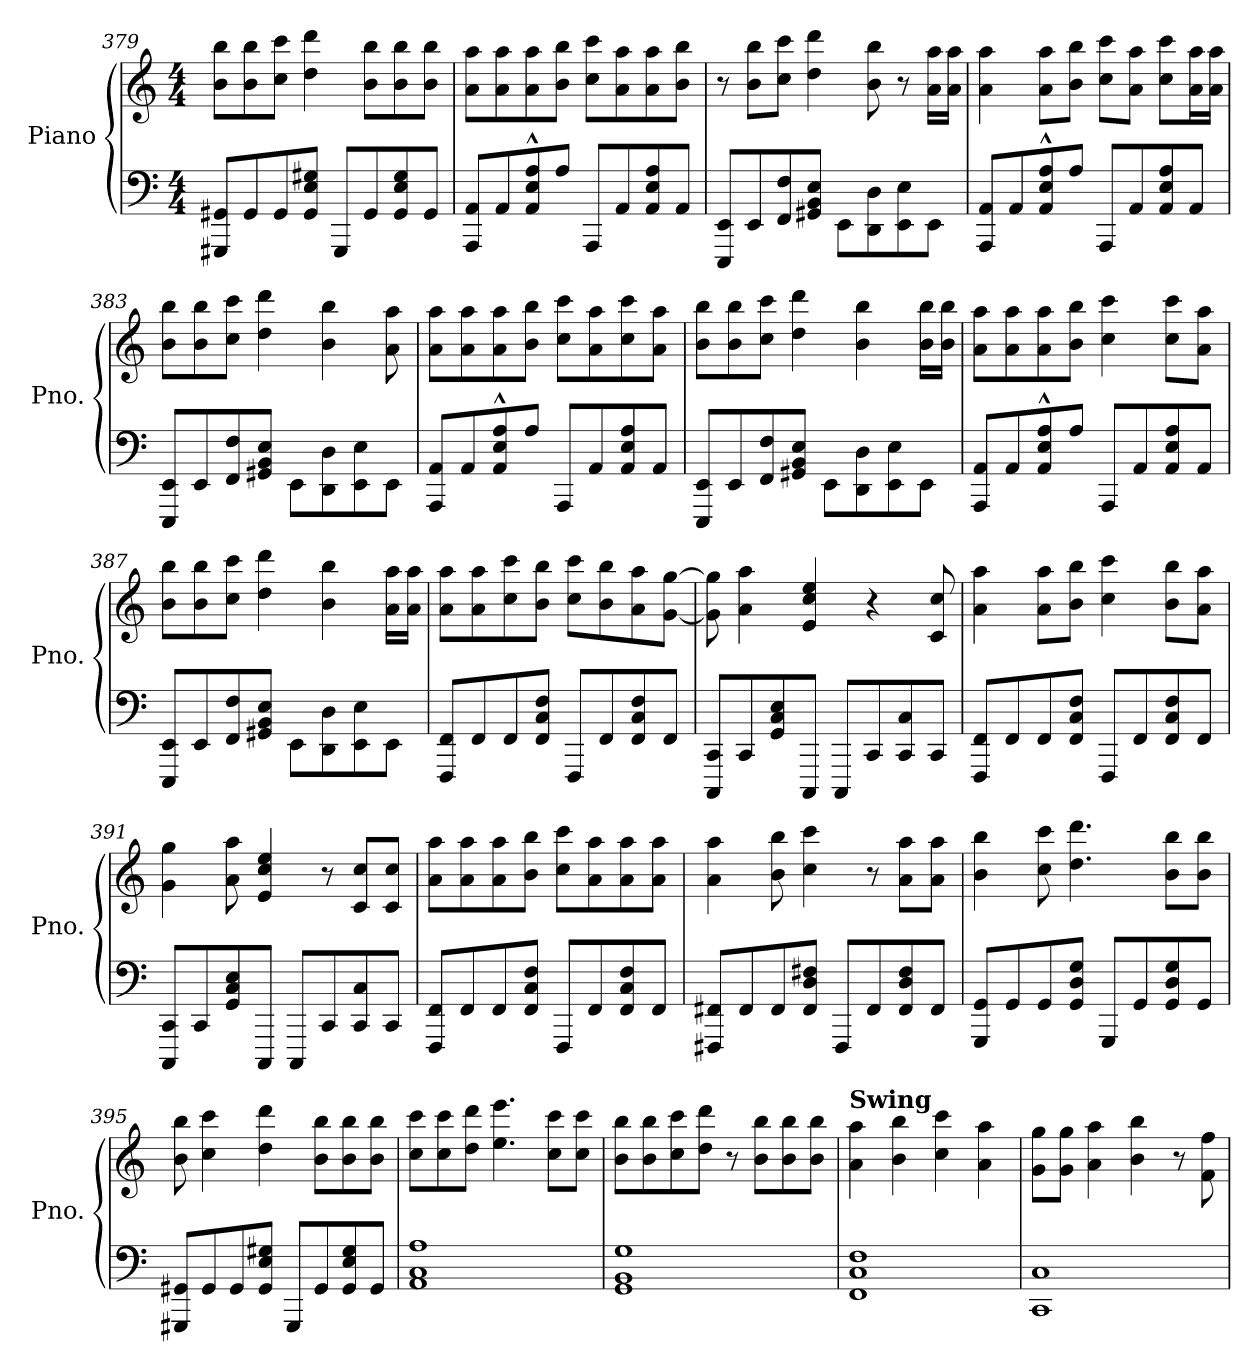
**kern	**kern
*part1	*part1
*staff2	*staff1
*I"Piano	*
*I'Pno.	*
*clefF4	*clefG2
*k[]	*k[]
*M4/4	*M4/4
=379	=379
8GGG#X/ 8GG#X/L	8b\ 8bb\L
8GG#/	8b\ 8bb\
8GG#/	8cc\ 8ccc\J
8GG#/ 8E/ 8G#X/J	4dd\ 4ddd\
8GGG#/L	.
8GG#/	8b\ 8bb\L
8GG#/ 8E/ 8G#/	8b\ 8bb\
8GG#/J	8b\ 8bb\J
!!LO:LB:g=z
=380	=380
8AAA/ 8AA/L	8a\ 8aa\L
8AA/	8a\ 8aa\
8AA/^^ 8E/^^ 8A/^^	8a\ 8aa\
8A/J	8b\ 8bb\J
8AAA/L	8cc\ 8ccc\L
8AA/	8a\ 8aa\
8AA/ 8E/ 8A/	8a\ 8aa\
8AA/J	8b\ 8bb\J
=381	=381
8EEE/ 8EE/L	8r
8EE/	8b\ 8bb\L
8FF/ 8F/	8cc\ 8ccc\J
8GG#X/ 8BB/ 8E/J	4dd\ 4ddd\
8EE\L	.
8DD\ 8D\	8b\ 8bb\
8EE\ 8E\	8r
8EE\J	16a\ 16aa\LL
.	16a\ 16aa\JJ
=382	=382
8AAA/ 8AA/L	4a\ 4aa\
8AA/	.
8AA/^^ 8E/^^ 8A/^^	8a\ 8aa\L
8A/J	8b\ 8bb\J
8AAA/L	8cc\ 8ccc\L
8AA/	8a\ 8aa\J
8AA/ 8E/ 8A/	8cc\ 8ccc\L
8AA/J	16a\ 16aa\L
.	16a\ 16aa\JJ
=383	=383
8EEE/ 8EE/L	8b\ 8bb\L
8EE/	8b\ 8bb\
8FF/ 8F/	8cc\ 8ccc\J
8GG#X/ 8BB/ 8E/J	4dd\ 4ddd\
8EE\L	.
8DD\ 8D\	4b\ 4bb\
8EE\ 8E\	.
8EE\J	8a\ 8aa\
!!LO:LB:g=z
=384	=384
8AAA/ 8AA/L	8a\ 8aa\L
8AA/	8a\ 8aa\
8AA/^^ 8E/^^ 8A/^^	8a\ 8aa\
8A/J	8b\ 8bb\J
8AAA/L	8cc\ 8ccc\L
8AA/	8a\ 8aa\
8AA/ 8E/ 8A/	8cc\ 8ccc\
8AA/J	8a\ 8aa\J
=385	=385
8EEE/ 8EE/L	8b\ 8bb\L
8EE/	8b\ 8bb\
8FF/ 8F/	8cc\ 8ccc\J
8GG#X/ 8BB/ 8E/J	4dd\ 4ddd\
8EE\L	.
8DD\ 8D\	4b\ 4bb\
8EE\ 8E\	.
8EE\J	16b\ 16bb\LL
.	16b\ 16bb\JJ
=386	=386
8AAA/ 8AA/L	8a\ 8aa\L
8AA/	8a\ 8aa\
8AA/^^ 8E/^^ 8A/^^	8a\ 8aa\
8A/J	8b\ 8bb\J
8AAA/L	4cc\ 4ccc\
8AA/	.
8AA/ 8E/ 8A/	8cc\ 8ccc\L
8AA/J	8a\ 8aa\J
=387	=387
8EEE/ 8EE/L	8b\ 8bb\L
8EE/	8b\ 8bb\
8FF/ 8F/	8cc\ 8ccc\J
8GG#X/ 8BB/ 8E/J	4dd\ 4ddd\
8EE\L	.
8DD\ 8D\	4b\ 4bb\
8EE\ 8E\	.
8EE\J	16a\ 16aa\LL
.	16a\ 16aa\JJ
!!LO:PB:g=z
=388	=388
8FFF/ 8FF/L	8a\ 8aa\L
8FF/	8a\ 8aa\
8FF/	8cc\ 8ccc\
8FF/ 8C/ 8F/J	8b\ 8bb\J
8FFF/L	8cc\ 8ccc\L
8FF/	8b\ 8bb\
8FF/ 8C/ 8F/	8a\ 8aa\
8FF/J	[8g\ [8gg\J
=389	=389
8CCC/ 8CC/L	8g\] 8gg\]
8CC/	4a\ 4aa\
8GG/ 8C/ 8E/	.
8CCC/J	4e/ 4cc/ 4ee/
8CCC/L	.
8CC/	4r
8CC/ 8C/	.
8CC/J	8c/ 8cc/
=390	=390
8FFF/ 8FF/L	4a\ 4aa\
8FF/	.
8FF/	8a\ 8aa\L
8FF/ 8C/ 8F/J	8b\ 8bb\J
8FFF/L	4cc\ 4ccc\
8FF/	.
8FF/ 8C/ 8F/	8b\ 8bb\L
8FF/J	8a\ 8aa\J
=391	=391
8CCC/ 8CC/L	4g\ 4gg\
8CC/	.
8GG/ 8C/ 8E/	8a\ 8aa\
8CCC/J	4e/ 4cc/ 4ee/
8CCC/L	.
8CC/	8r
8CC/ 8C/	8c/ 8cc/L
8CC/J	8c/ 8cc/J
!!LO:LB:g=z
=392	=392
8FFF/ 8FF/L	8a\ 8aa\L
8FF/	8a\ 8aa\
8FF/	8a\ 8aa\
8FF/ 8C/ 8F/J	8b\ 8bb\J
8FFF/L	8cc\ 8ccc\L
8FF/	8a\ 8aa\
8FF/ 8C/ 8F/	8a\ 8aa\
8FF/J	8a\ 8aa\J
=393	=393
8FFF#X/ 8FF#X/L	4a\ 4aa\
8FF#/	.
8FF#/	8b\ 8bb\
8FF#/ 8D/ 8F#X/J	4cc\ 4ccc\
8FFF#/L	.
8FF#/	8r
8FF#/ 8D/ 8F#/	8a\ 8aa\L
8FF#/J	8a\ 8aa\J
=394	=394
8GGG/ 8GG/L	4b\ 4bb\
8GG/	.
8GG/	8cc\ 8ccc\
8GG/ 8D/ 8G/J	4.dd\ 4.ddd\
8GGG/L	.
8GG/	.
8GG/ 8D/ 8G/	8b\ 8bb\L
8GG/J	8b\ 8bb\J
=395	=395
8GGG#X/ 8GG#X/L	8b\ 8bb\
8GG#/	4cc\ 4ccc\
8GG#/	.
8GG#/ 8E/ 8G#X/J	4dd\ 4ddd\
8GGG#/L	.
8GG#/	8b\ 8bb\L
8GG#/ 8E/ 8G#/	8b\ 8bb\
8GG#/J	8b\ 8bb\J
!!LO:LB:g=z
=396	=396
1AA 1C 1A	8cc\ 8ccc\L
.	8cc\ 8ccc\
.	8dd\ 8ddd\J
.	4.ee\ 4.eee\
.	8cc\ 8ccc\L
.	8cc\ 8ccc\J
=397	=397
1GG 1BB 1G	8b\ 8bb\L
.	8b\ 8bb\
.	8cc\ 8ccc\
.	8dd\ 8ddd\J
.	8r
.	8b\ 8bb\L
.	8b\ 8bb\
.	8b\ 8bb\J
=398	=398
!	!LO:TX:a:B:t=Swing
1FF 1C 1F	4a\ 4aa\
.	4b\ 4bb\
.	4cc\ 4ccc\
.	4a\ 4aa\
=399	=399
1CC 1C	8g\ 8gg\L
.	8g\ 8gg\J
.	4a\ 4aa\
.	4b\ 4bb\
.	8r
.	8f\ 8ff\
=	=
*-	*-
